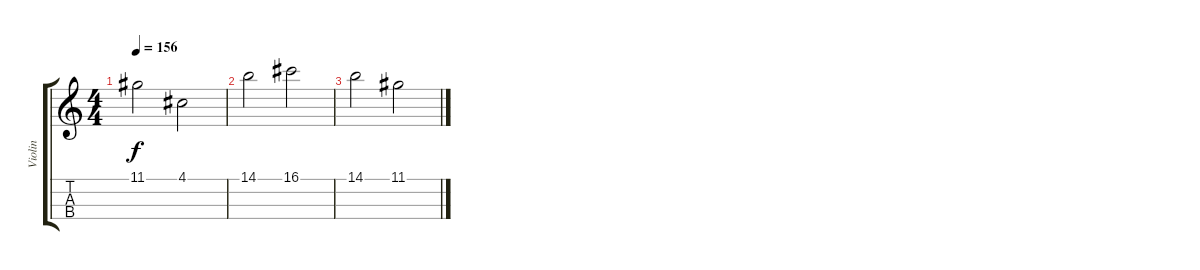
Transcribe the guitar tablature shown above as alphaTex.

\track ("Violin" "Violin") {instrument tremolostrings}
\staff {score tabs}
\tuning (A4 D4 G3 C3) {hide}
\ts (4 4)
\tempo 156
\clef g2
\ks c
11.1.2{dy f} 4.1.2 |
14.1.2 16.1.2 |
14.1.2 11.1.2
